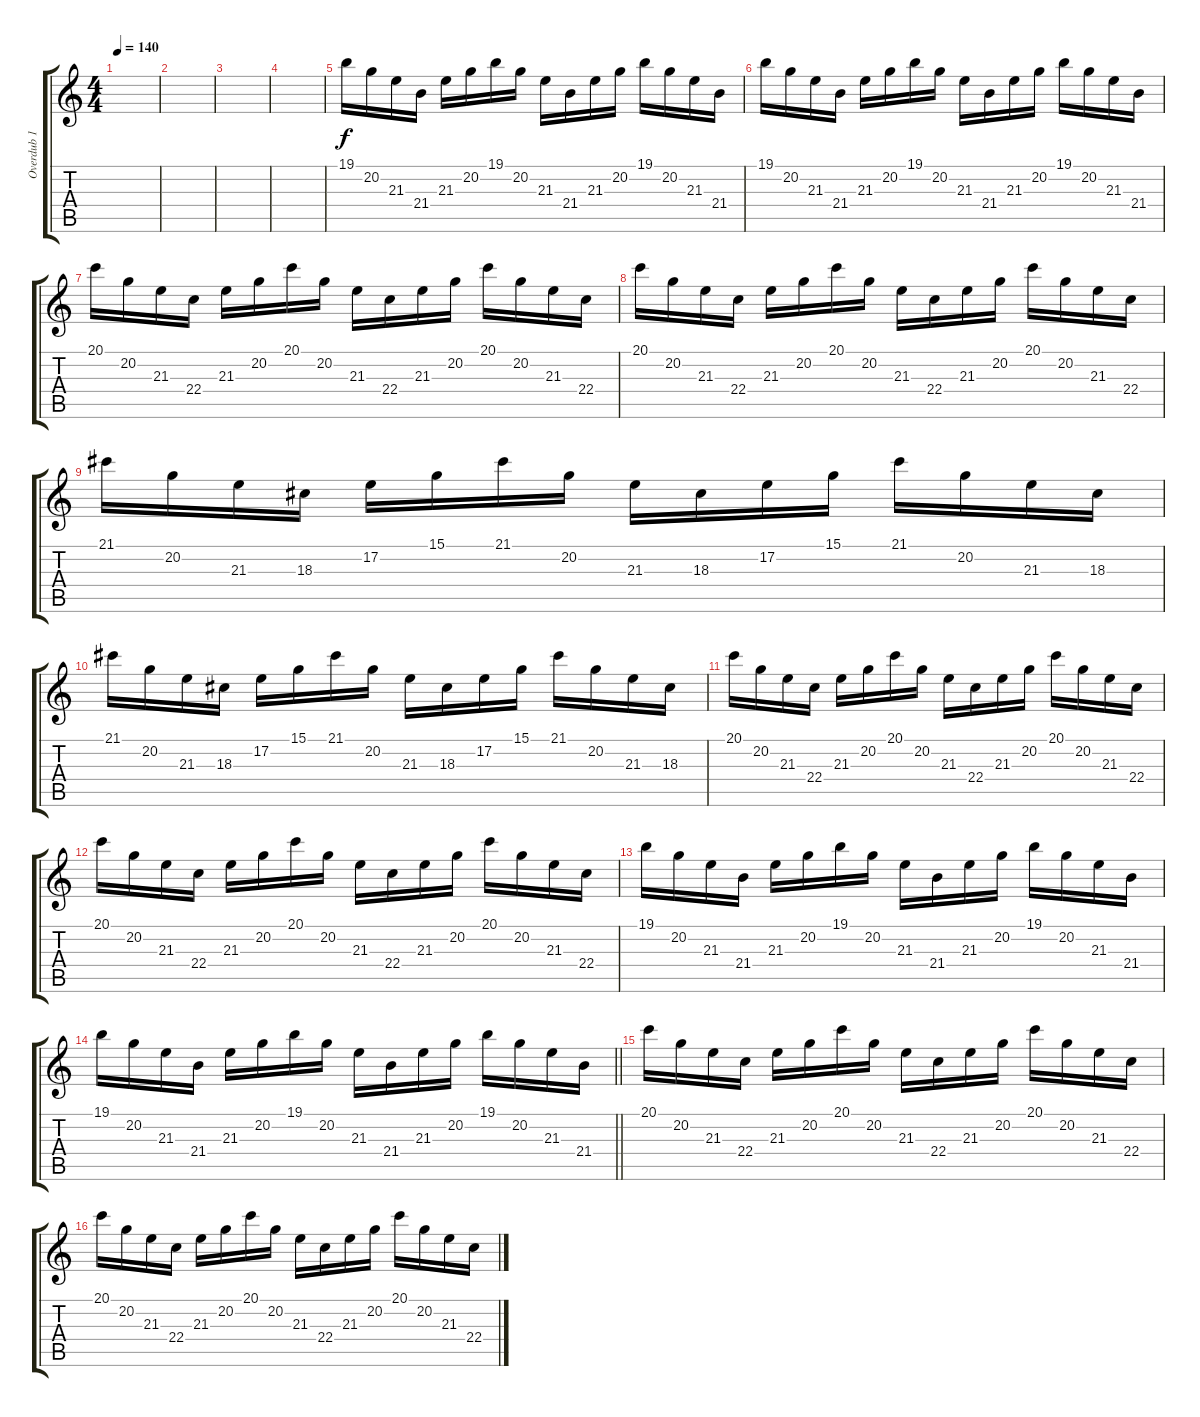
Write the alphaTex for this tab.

\track ("Overdub 1" "Overdub 1") {instrument stringensemble1}
\staff {score tabs}
\tuning (E4 B3 G3 D3 A2 E2) {hide}
\ts (4 4)
\tempo 140
\clef g2
\ks c
|
|
|
|
19.1.16 20.2.16 21.3.16 21.4.16 21.3.16 20.2.16 19.1.16 20.2.16 21.3.16 21.4.16 21.3.16 20.2.16 19.1.16 20.2.16 21.3.16 21.4.16 |
19.1.16 20.2.16 21.3.16 21.4.16 21.3.16 20.2.16 19.1.16 20.2.16 21.3.16 21.4.16 21.3.16 20.2.16 19.1.16 20.2.16 21.3.16 21.4.16 |
20.1.16 20.2.16 21.3.16 22.4.16 21.3.16 20.2.16 20.1.16 20.2.16 21.3.16 22.4.16 21.3.16 20.2.16 20.1.16 20.2.16 21.3.16 22.4.16 |
20.1.16 20.2.16 21.3.16 22.4.16 21.3.16 20.2.16 20.1.16 20.2.16 21.3.16 22.4.16 21.3.16 20.2.16 20.1.16 20.2.16 21.3.16 22.4.16 |
21.1.16 20.2.16 21.3.16 18.3.16 17.2.16 15.1.16 21.1.16 20.2.16 21.3.16 18.3.16 17.2.16 15.1.16 21.1.16 20.2.16 21.3.16 18.3.16 |
21.1.16 20.2.16 21.3.16 18.3.16 17.2.16 15.1.16 21.1.16 20.2.16 21.3.16 18.3.16 17.2.16 15.1.16 21.1.16 20.2.16 21.3.16 18.3.16 |
20.1.16 20.2.16 21.3.16 22.4.16 21.3.16 20.2.16 20.1.16 20.2.16 21.3.16 22.4.16 21.3.16 20.2.16 20.1.16 20.2.16 21.3.16 22.4.16 |
20.1.16 20.2.16 21.3.16 22.4.16 21.3.16 20.2.16 20.1.16 20.2.16 21.3.16 22.4.16 21.3.16 20.2.16 20.1.16 20.2.16 21.3.16 22.4.16 |
19.1.16 20.2.16 21.3.16 21.4.16 21.3.16 20.2.16 19.1.16 20.2.16 21.3.16 21.4.16 21.3.16 20.2.16 19.1.16 20.2.16 21.3.16 21.4.16 |
\barLineRight lightlight
19.1.16 20.2.16 21.3.16 21.4.16 21.3.16 20.2.16 19.1.16 20.2.16 21.3.16 21.4.16 21.3.16 20.2.16 19.1.16 20.2.16 21.3.16 21.4.16 |
\section ("" "")
20.1.16 20.2.16 21.3.16 22.4.16 21.3.16 20.2.16 20.1.16 20.2.16 21.3.16 22.4.16 21.3.16 20.2.16 20.1.16 20.2.16 21.3.16 22.4.16 |
20.1.16 20.2.16 21.3.16 22.4.16 21.3.16 20.2.16 20.1.16 20.2.16 21.3.16 22.4.16 21.3.16 20.2.16 20.1.16 20.2.16 21.3.16 22.4.16
